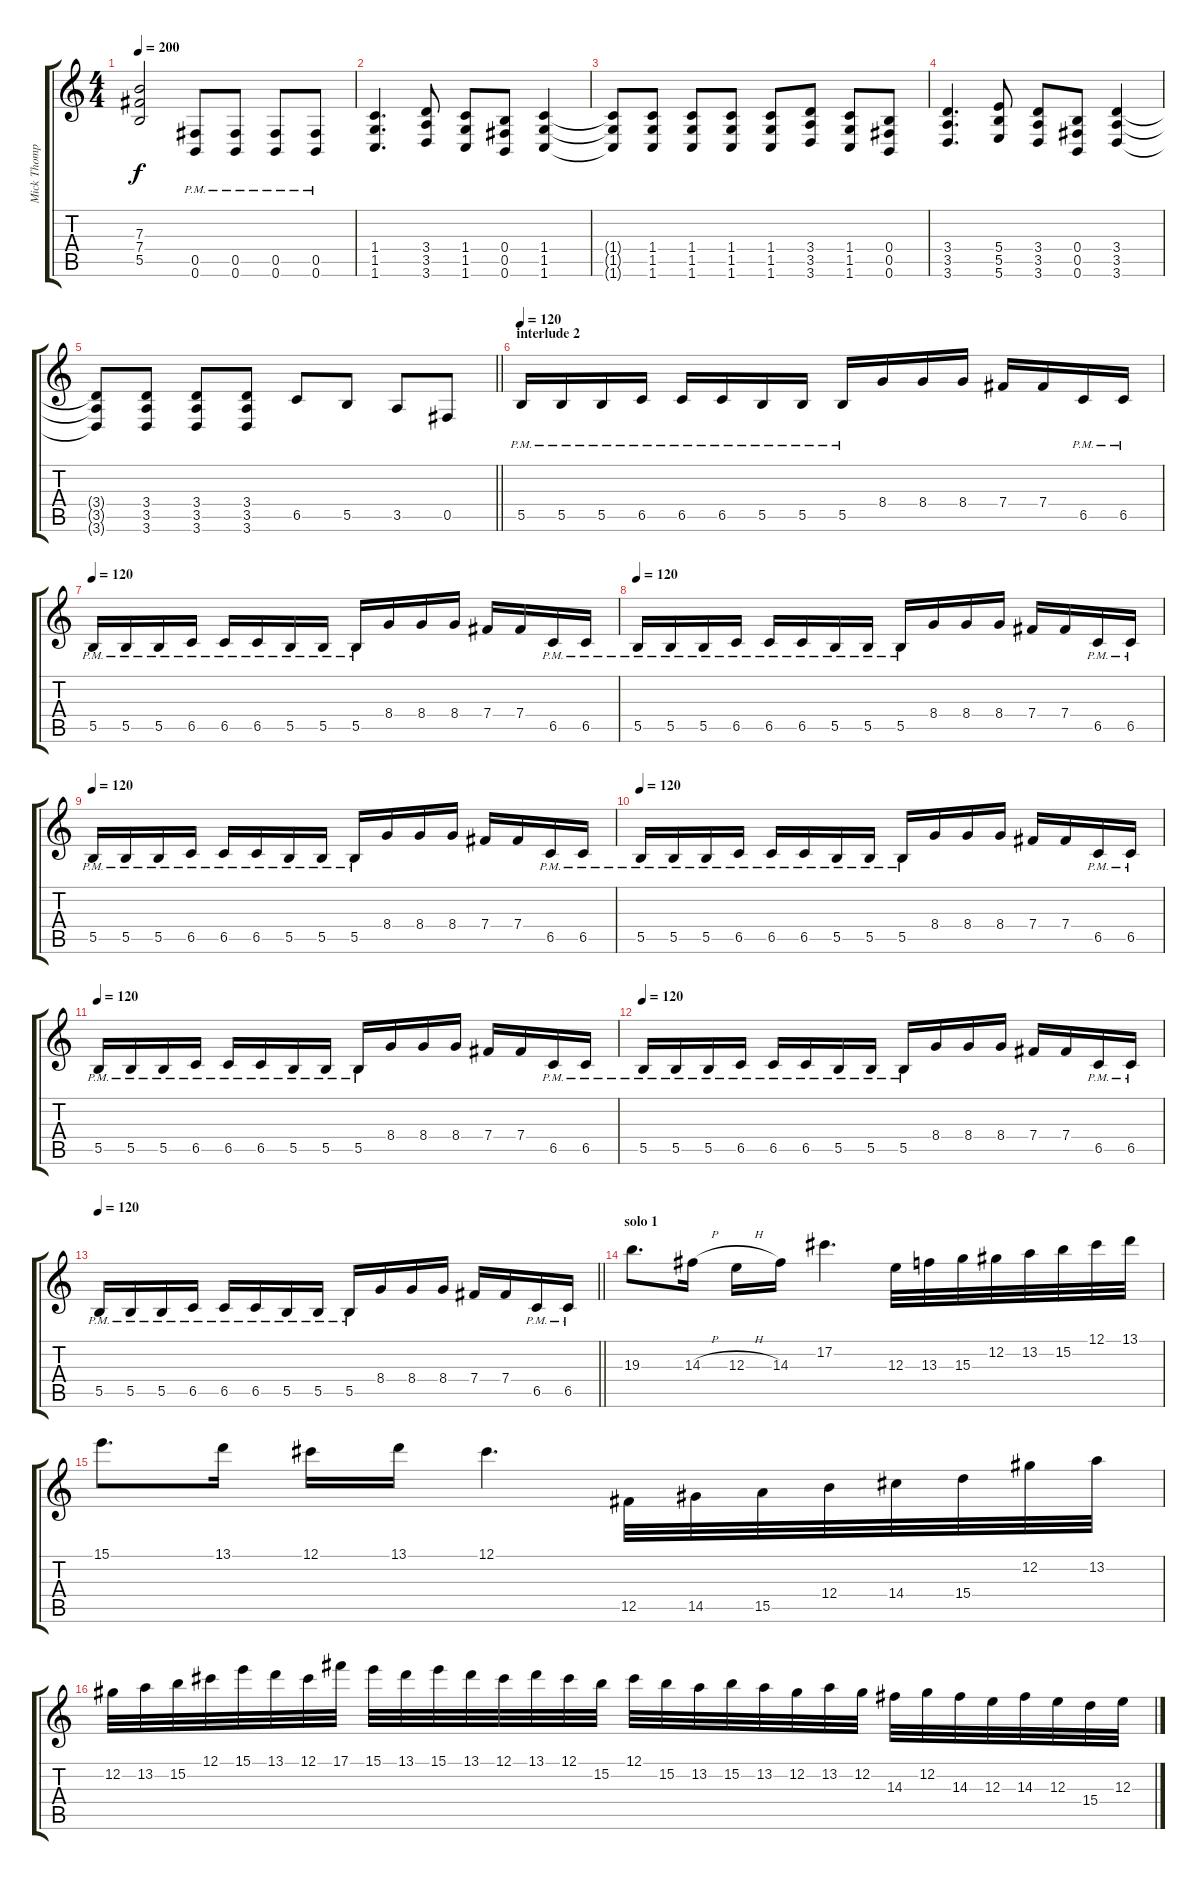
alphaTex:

\track ("Mick Thompson" "Mick Thomp") {instrument distortionguitar}
\staff {score tabs}
\tuning (Db4 Ab3 E3 B2 Gb2 B1) {hide}
\ts (4 4)
\tempo 200
\clef g2
\ks c
(7.3{t} 7.4{t} 5.5{t}).2{dy f} (0.5{pm} 0.6{pm}).8 (0.5{pm} 0.6{pm}).8 (0.5{pm} 0.6{pm}).8 (0.5{pm} 0.6{pm}).8 |
(1.4 1.5 1.6).4{d} (3.4 3.5 3.6).8 (1.4 1.5 1.6).8 (0.4 0.5 0.6).8 (1.4 1.5 1.6).4 |
(1.4{t} 1.5{t} 1.6{t}).8 (1.4 1.5 1.6).8 (1.4 1.5 1.6).8 (1.4 1.5 1.6).8 (1.4 1.5 1.6).8 (3.4 3.5 3.6).8 (1.4 1.5 1.6).8 (0.4 0.5 0.6).8 |
(3.4 3.5 3.6).4{d} (5.4 5.5 5.6).8 (3.4 3.5 3.6).8 (0.4 0.5 0.6).8 (3.4 3.5 3.6).4 |
\barLineRight lightlight
(3.4{t} 3.5{t} 3.6{t}).8 (3.4 3.5 3.6).8 (3.4 3.5 3.6).8 (3.4 3.5 3.6).8 6.5.8 5.5.8 3.5.8 0.5.8 |
\section ("" "interlude 2")
\tempo 120
5.5{pm}.16 5.5{pm}.16 5.5{pm}.16 6.5{pm}.16 6.5{pm}.16 6.5{pm}.16 5.5{pm}.16 5.5{pm}.16 5.5{pm}.16 8.4.16 8.4.16 8.4.16 7.4.16 7.4.16 6.5{pm}.16 6.5{pm}.16 |
\tempo 120
5.5{pm}.16 5.5{pm}.16 5.5{pm}.16 6.5{pm}.16 6.5{pm}.16 6.5{pm}.16 5.5{pm}.16 5.5{pm}.16 5.5{pm}.16 8.4.16 8.4.16 8.4.16 7.4.16 7.4.16 6.5{pm}.16 6.5{pm}.16 |
\tempo 120
5.5{pm}.16 5.5{pm}.16 5.5{pm}.16 6.5{pm}.16 6.5{pm}.16 6.5{pm}.16 5.5{pm}.16 5.5{pm}.16 5.5{pm}.16 8.4.16 8.4.16 8.4.16 7.4.16 7.4.16 6.5{pm}.16 6.5{pm}.16 |
\tempo 120
5.5{pm}.16 5.5{pm}.16 5.5{pm}.16 6.5{pm}.16 6.5{pm}.16 6.5{pm}.16 5.5{pm}.16 5.5{pm}.16 5.5{pm}.16 8.4.16 8.4.16 8.4.16 7.4.16 7.4.16 6.5{pm}.16 6.5{pm}.16 |
\tempo 120
5.5{pm}.16 5.5{pm}.16 5.5{pm}.16 6.5{pm}.16 6.5{pm}.16 6.5{pm}.16 5.5{pm}.16 5.5{pm}.16 5.5{pm}.16 8.4.16 8.4.16 8.4.16 7.4.16 7.4.16 6.5{pm}.16 6.5{pm}.16 |
\tempo 120
5.5{pm}.16 5.5{pm}.16 5.5{pm}.16 6.5{pm}.16 6.5{pm}.16 6.5{pm}.16 5.5{pm}.16 5.5{pm}.16 5.5{pm}.16 8.4.16 8.4.16 8.4.16 7.4.16 7.4.16 6.5{pm}.16 6.5{pm}.16 |
\tempo 120
5.5{pm}.16 5.5{pm}.16 5.5{pm}.16 6.5{pm}.16 6.5{pm}.16 6.5{pm}.16 5.5{pm}.16 5.5{pm}.16 5.5{pm}.16 8.4.16 8.4.16 8.4.16 7.4.16 7.4.16 6.5{pm}.16 6.5{pm}.16 |
\tempo 120
\barLineRight lightlight
5.5{pm}.16 5.5{pm}.16 5.5{pm}.16 6.5{pm}.16 6.5{pm}.16 6.5{pm}.16 5.5{pm}.16 5.5{pm}.16 5.5{pm}.16 8.4.16 8.4.16 8.4.16 7.4.16 7.4.16 6.5{pm}.16 6.5{pm}.16 |
\section ("" "solo 1")
19.3.8{d} 14.3{h}.16 12.3{h}.16 14.3.16 17.2.4{d} 12.3.32 13.3.32 15.3.32 12.2.32 13.2.32 15.2.32 12.1.32 13.1.32 |
15.1.8{d} 13.1.16 12.1.16 13.1.16 12.1.4{d} 12.5.32 14.5.32 15.5.32 12.4.32 14.4.32 15.4.32 12.2.32 13.2.32 |
12.2.32 13.2.32 15.2.32 12.1.32 15.1.32 13.1.32 12.1.32 17.1.32 15.1.32 13.1.32 15.1.32 13.1.32 12.1.32 13.1.32 12.1.32 15.2.32 12.1.32 15.2.32 13.2.32 15.2.32 13.2.32 12.2.32 13.2.32 12.2.32 14.3.32 12.2.32 14.3.32 12.3.32 14.3.32 12.3.32 15.4.32 12.3.32
